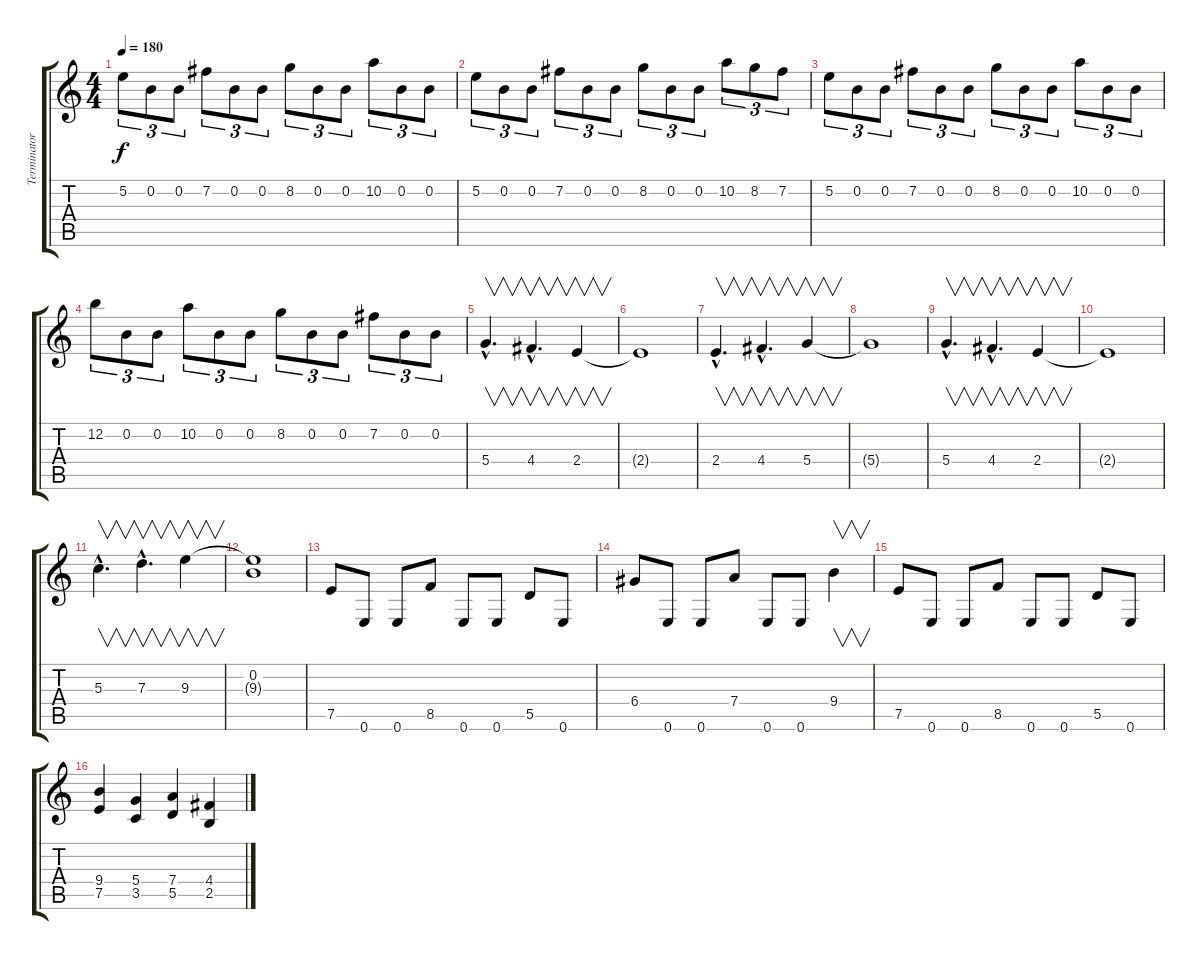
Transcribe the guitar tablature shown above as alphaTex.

\track ("Terminator" "Terminator") {instrument distortionguitar}
\staff {score tabs}
\tuning (E4 B3 G3 D3 A2 E2) {hide}
\ts (4 4)
\tempo 180
\clef g2
\ks c
5.2.8{tu (3 2) dy f} 0.2.8{tu (3 2)} 0.2.8{tu (3 2)} 7.2.8{tu (3 2)} 0.2.8{tu (3 2)} 0.2.8{tu (3 2)} 8.2.8{tu (3 2)} 0.2.8{tu (3 2)} 0.2.8{tu (3 2)} 10.2.8{tu (3 2)} 0.2.8{tu (3 2)} 0.2.8{tu (3 2)} |
5.2.8{tu (3 2)} 0.2.8{tu (3 2)} 0.2.8{tu (3 2)} 7.2.8{tu (3 2)} 0.2.8{tu (3 2)} 0.2.8{tu (3 2)} 8.2.8{tu (3 2)} 0.2.8{tu (3 2)} 0.2.8{tu (3 2)} 10.2.8{tu (3 2)} 8.2.8{tu (3 2)} 7.2.8{tu (3 2)} |
5.2.8{tu (3 2)} 0.2.8{tu (3 2)} 0.2.8{tu (3 2)} 7.2.8{tu (3 2)} 0.2.8{tu (3 2)} 0.2.8{tu (3 2)} 8.2.8{tu (3 2)} 0.2.8{tu (3 2)} 0.2.8{tu (3 2)} 10.2.8{tu (3 2)} 0.2.8{tu (3 2)} 0.2.8{tu (3 2)} |
12.2.8{tu (3 2)} 0.2.8{tu (3 2)} 0.2.8{tu (3 2)} 10.2.8{tu (3 2)} 0.2.8{tu (3 2)} 0.2.8{tu (3 2)} 8.2.8{tu (3 2)} 0.2.8{tu (3 2)} 0.2.8{tu (3 2)} 7.2.8{tu (3 2)} 0.2.8{tu (3 2)} 0.2.8{tu (3 2)} |
5.4{hac}.4{v d} 4.4{hac}.4{v d} 2.4.4{v} |
2.4{t}.1 |
2.4{hac}.4{v d} 4.4{hac}.4{v d} 5.4.4{v} |
5.4{t}.1 |
5.4{hac}.4{v d} 4.4{hac}.4{v d} 2.4.4{v} |
2.4{t}.1 |
5.3{hac}.4{v d} 7.3{hac}.4{v d} 9.3.4{v} |
(0.2 9.3{t}).1 |
7.5.8 0.6.8 0.6.8 8.5.8 0.6.8 0.6.8 5.5.8 0.6.8 |
6.4.8 0.6.8 0.6.8 7.4.8 0.6.8 0.6.8 9.4.4{v} |
7.5.8 0.6.8 0.6.8 8.5.8 0.6.8 0.6.8 5.5.8 0.6.8 |
(9.4 7.5).4 (5.4 3.5).4 (7.4 5.5).4 (4.4 2.5).4
